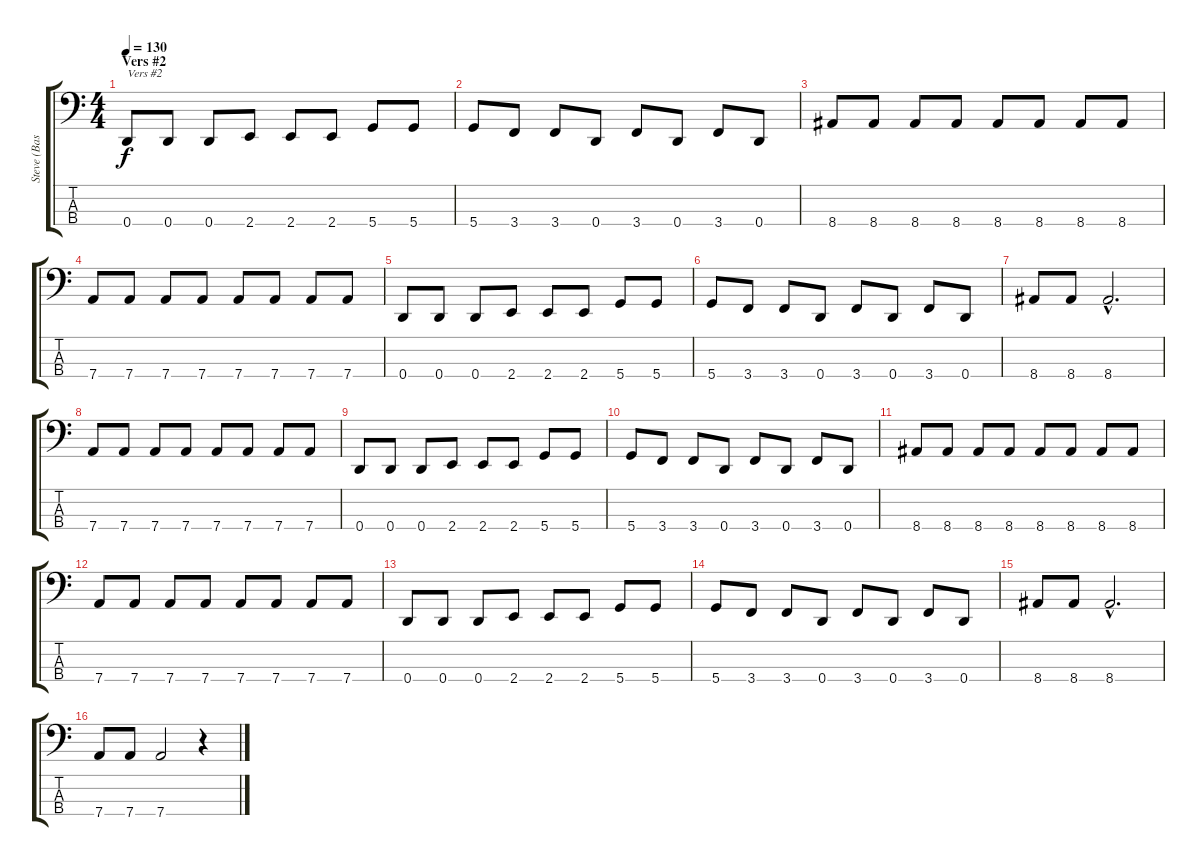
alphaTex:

\track ("Steve (Bass)" "Steve (Bas") {instrument acousticbass}
\staff {score tabs}
\tuning (G2 D2 A1 D1) {hide}
\ts (4 4)
\section ("" "Vers #2")
\tempo 130
\clef f4
\ks c
0.4.8{txt "Vers #2" dy f} 0.4.8 0.4.8 2.4.8 2.4.8 2.4.8 5.4.8 5.4.8 |
5.4.8 3.4.8 3.4.8 0.4.8 3.4.8 0.4.8 3.4.8 0.4.8 |
8.4.8 8.4.8 8.4.8 8.4.8 8.4.8 8.4.8 8.4.8 8.4.8 |
7.4.8 7.4.8 7.4.8 7.4.8 7.4.8 7.4.8 7.4.8 7.4.8 |
0.4.8 0.4.8 0.4.8 2.4.8 2.4.8 2.4.8 5.4.8 5.4.8 |
5.4.8 3.4.8 3.4.8 0.4.8 3.4.8 0.4.8 3.4.8 0.4.8 |
8.4.8 8.4.8 8.4{hac}.2{d} |
7.4.8 7.4.8 7.4.8 7.4.8 7.4.8 7.4.8 7.4.8 7.4.8 |
0.4.8 0.4.8 0.4.8 2.4.8 2.4.8 2.4.8 5.4.8 5.4.8 |
5.4.8 3.4.8 3.4.8 0.4.8 3.4.8 0.4.8 3.4.8 0.4.8 |
8.4.8 8.4.8 8.4.8 8.4.8 8.4.8 8.4.8 8.4.8 8.4.8 |
7.4.8 7.4.8 7.4.8 7.4.8 7.4.8 7.4.8 7.4.8 7.4.8 |
0.4.8 0.4.8 0.4.8 2.4.8 2.4.8 2.4.8 5.4.8 5.4.8 |
5.4.8 3.4.8 3.4.8 0.4.8 3.4.8 0.4.8 3.4.8 0.4.8 |
8.4.8 8.4.8 8.4{hac}.2{d} |
7.4.8 7.4.8 7.4.2 r.4
